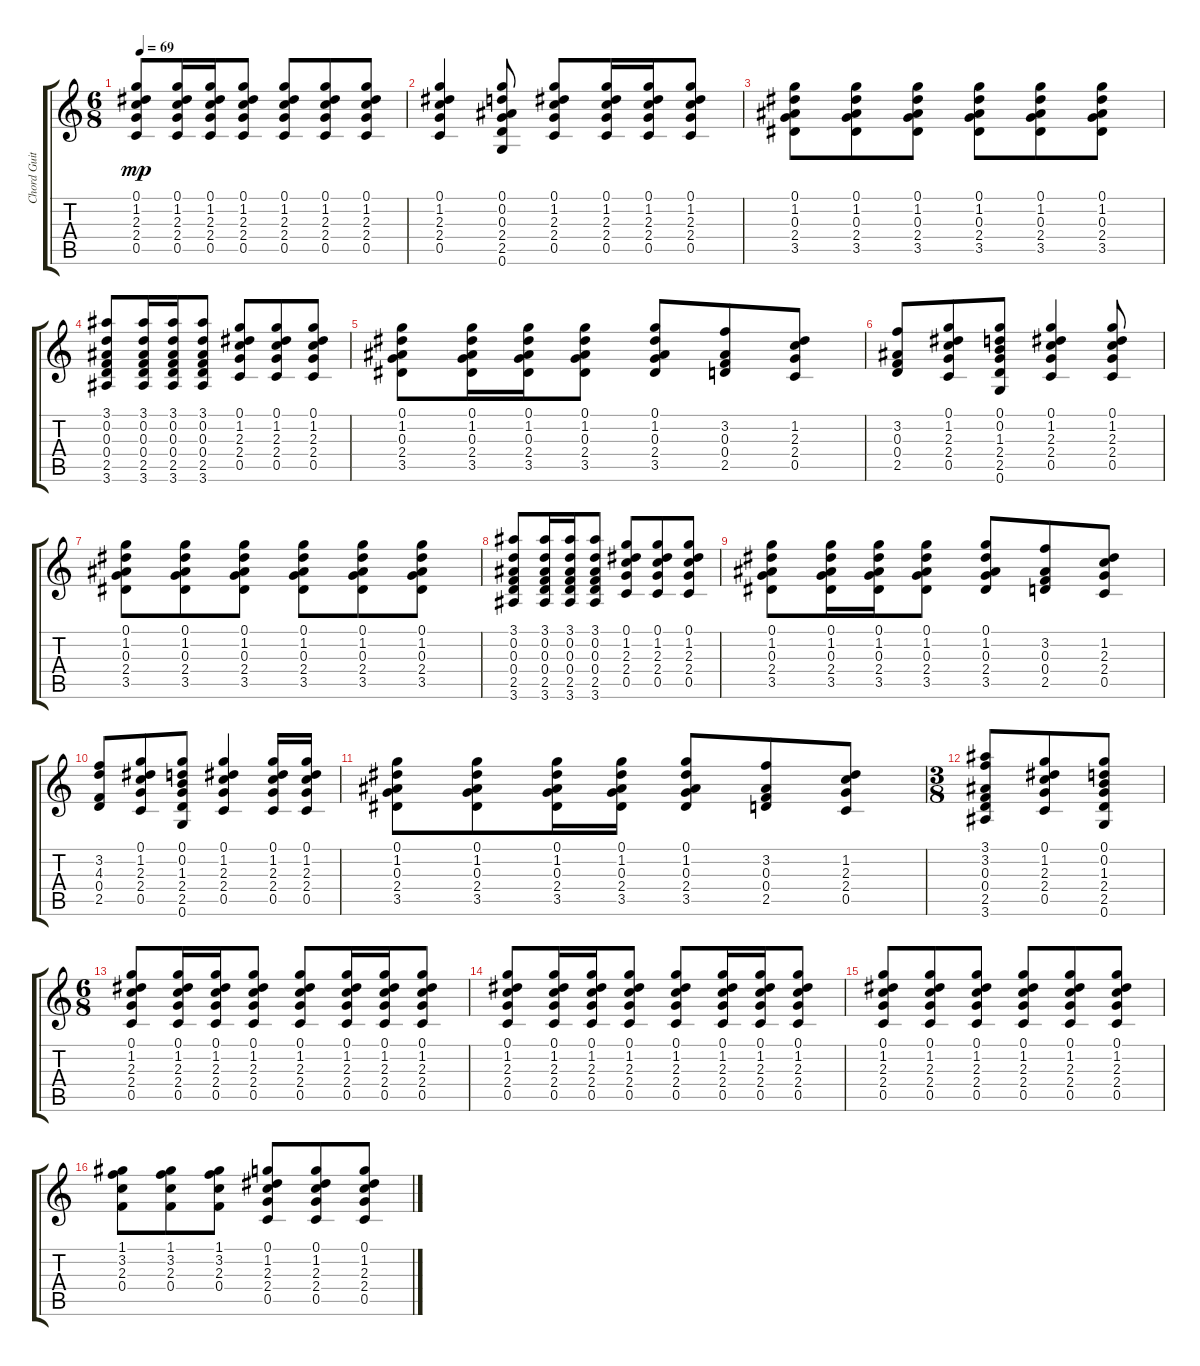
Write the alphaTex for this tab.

\track ("Chord Guitar II" "Chord Guit") {instrument acousticguitarsteel}
\staff {score tabs}
\tuning (G4 D4 Bb3 F3 C3 G2) {hide}
\ts (6 8)
\tempo 69
\clef g2
\ks c
(0.1 1.2 2.3 2.4 0.5).8{dy mp} (0.1 1.2 2.3 2.4 0.5).16 (0.1 1.2 2.3 2.4 0.5).16 (0.1 1.2 2.3 2.4 0.5).8 (0.1 1.2 2.3 2.4 0.5).8 (0.1 1.2 2.3 2.4 0.5).8 (0.1 1.2 2.3 2.4 0.5).8 |
(0.1 1.2 2.3 2.4 0.5).4 (0.1 0.2 0.3 2.4 2.5 0.6).8 (0.1 1.2 2.3 2.4 0.5).8 (0.1 1.2 2.3 2.4 0.5).16 (0.1 1.2 2.3 2.4 0.5).16 (0.1 1.2 2.3 2.4 0.5).8 |
(0.1 1.2 0.3 2.4 3.5).8 (0.1 1.2 0.3 2.4 3.5).8 (0.1 1.2 0.3 2.4 3.5).8 (0.1 1.2 0.3 2.4 3.5).8 (0.1 1.2 0.3 2.4 3.5).8 (0.1 1.2 0.3 2.4 3.5).8 |
(3.1 0.2 0.3 0.4 2.5 3.6).8 (3.1 0.2 0.3 0.4 2.5 3.6).16 (3.1 0.2 0.3 0.4 2.5 3.6).16 (3.1 0.2 0.3 0.4 2.5 3.6).8 (0.1 1.2 2.3 2.4 0.5).8 (0.1 1.2 2.3 2.4 0.5).8 (0.1 1.2 2.3 2.4 0.5).8 |
(0.1 1.2 0.3 2.4 3.5).8 (0.1 1.2 0.3 2.4 3.5).16 (0.1 1.2 0.3 2.4 3.5).16 (0.1 1.2 0.3 2.4 3.5).8 (0.1 1.2 0.3 2.4 3.5).8 (3.2 0.3 0.4 2.5).8 (1.2 2.3 2.4 0.5).8 |
(3.2 0.3 0.4 2.5).8 (0.1 1.2 2.3 2.4 0.5).8 (0.1 0.2 1.3 2.4 2.5 0.6).8 (0.1 1.2 2.3 2.4 0.5).4 (0.1 1.2 2.3 2.4 0.5).8 |
(0.1 1.2 0.3 2.4 3.5).8 (0.1 1.2 0.3 2.4 3.5).8 (0.1 1.2 0.3 2.4 3.5).8 (0.1 1.2 0.3 2.4 3.5).8 (0.1 1.2 0.3 2.4 3.5).8 (0.1 1.2 0.3 2.4 3.5).8 |
(3.1 0.2 0.3 0.4 2.5 3.6).8 (3.1 0.2 0.3 0.4 2.5 3.6).16 (3.1 0.2 0.3 0.4 2.5 3.6).16 (3.1 0.2 0.3 0.4 2.5 3.6).8 (0.1 1.2 2.3 2.4 0.5).8 (0.1 1.2 2.3 2.4 0.5).8 (0.1 1.2 2.3 2.4 0.5).8 |
(0.1 1.2 0.3 2.4 3.5).8 (0.1 1.2 0.3 2.4 3.5).16 (0.1 1.2 0.3 2.4 3.5).16 (0.1 1.2 0.3 2.4 3.5).8 (0.1 1.2 0.3 2.4 3.5).8 (3.2 0.3 0.4 2.5).8 (1.2 2.3 2.4 0.5).8 |
(3.2 4.3 0.4 2.5).8 (0.1 1.2 2.3 2.4 0.5).8 (0.1 0.2 1.3 2.4 2.5 0.6).8 (0.1 1.2 2.3 2.4 0.5).4 (0.1 1.2 2.3 2.4 0.5).16 (0.1 1.2 2.3 2.4 0.5).16 |
(0.1 1.2 0.3 2.4 3.5).8 (0.1 1.2 0.3 2.4 3.5).8 (0.1 1.2 0.3 2.4 3.5).16 (0.1 1.2 0.3 2.4 3.5).16 (0.1 1.2 0.3 2.4 3.5).8 (3.2 0.3 0.4 2.5).8 (1.2 2.3 2.4 0.5).8 |
\ts (3 8)
(3.1 3.2 0.3 0.4 2.5 3.6).8 (0.1 1.2 2.3 2.4 0.5).8 (0.1 0.2 1.3 2.4 2.5 0.6).8 |
\ts (6 8)
(0.1 1.2 2.3 2.4 0.5).8 (0.1 1.2 2.3 2.4 0.5).16 (0.1 1.2 2.3 2.4 0.5).16 (0.1 1.2 2.3 2.4 0.5).8 (0.1 1.2 2.3 2.4 0.5).8 (0.1 1.2 2.3 2.4 0.5).16 (0.1 1.2 2.3 2.4 0.5).16 (0.1 1.2 2.3 2.4 0.5).8 |
(0.1 1.2 2.3 2.4 0.5).8 (0.1 1.2 2.3 2.4 0.5).16 (0.1 1.2 2.3 2.4 0.5).16 (0.1 1.2 2.3 2.4 0.5).8 (0.1 1.2 2.3 2.4 0.5).8 (0.1 1.2 2.3 2.4 0.5).16 (0.1 1.2 2.3 2.4 0.5).16 (0.1 1.2 2.3 2.4 0.5).8 |
(0.1 1.2 2.3 2.4 0.5).8 (0.1 1.2 2.3 2.4 0.5).8 (0.1 1.2 2.3 2.4 0.5).8 (0.1 1.2 2.3 2.4 0.5).8 (0.1 1.2 2.3 2.4 0.5).8 (0.1 1.2 2.3 2.4 0.5).8 |
(1.1 3.2 2.3 0.4).8 (1.1 3.2 2.3 0.4).8 (1.1 3.2 2.3 0.4).8 (0.1 1.2 2.3 2.4 0.5).8 (0.1 1.2 2.3 2.4 0.5).8 (0.1 1.2 2.3 2.4 0.5).8
